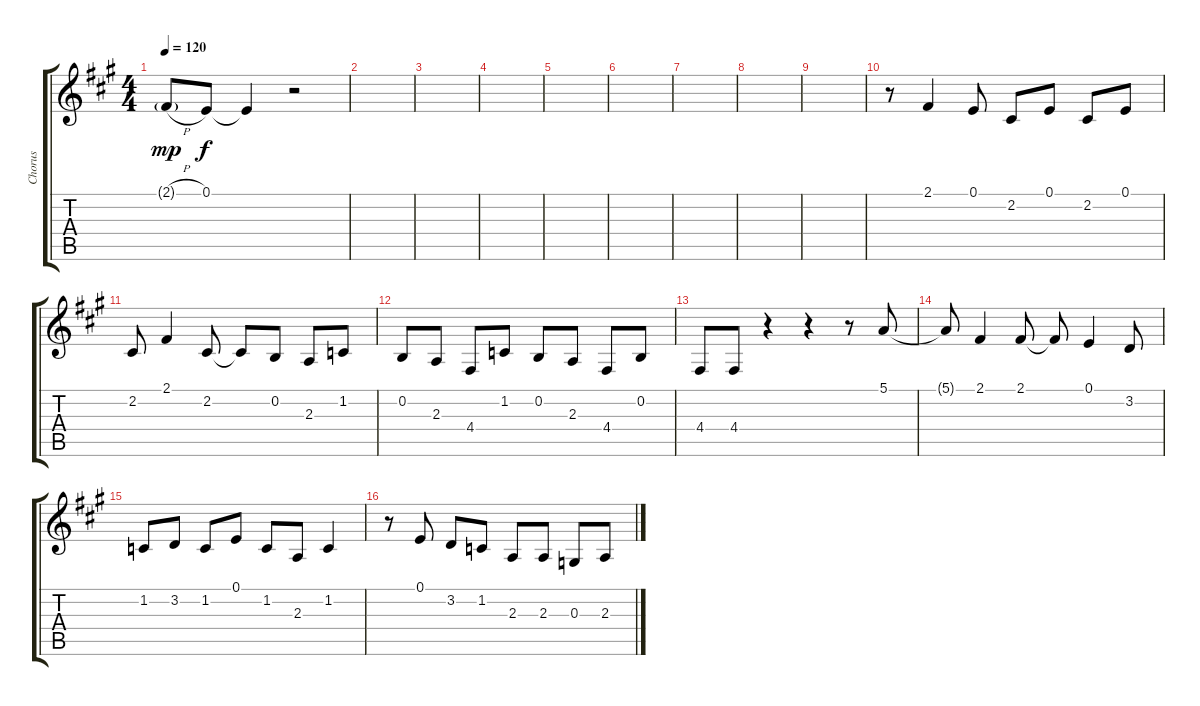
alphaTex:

\track ("Chorus" "Chorus") {instrument lead6voice}
\staff {score tabs}
\tuning (E4 B3 G3 D3 A2 E2) {hide}
\ts (4 4)
\tempo 120
\clef g2
\ks a
2.1{h g}.8{dy mp} 0.1.8{dy f} 0.1{t}.4 r.2 |
|
|
|
|
|
|
|
|
r.8 2.1.4 0.1.8 2.2.8 0.1.8 2.2.8 0.1.8 |
2.2.8 2.1.4 2.2.8 2.2{t}.8 0.2.8 2.3.8 1.2.8 |
0.2.8 2.3.8 4.4.8 1.2.8 0.2.8 2.3.8 4.4.8 0.2.8 |
4.4.8 4.4.8 r.4 r.4 r.8 5.1.8 |
5.1{t}.8 2.1.4 2.1.8 2.1{t}.8 0.1.4 3.2.8 |
1.2.8 3.2.8 1.2.8 0.1.8 1.2.8 2.3.8 1.2.4 |
r.8 0.1.8 3.2.8 1.2.8 2.3.8 2.3.8 0.3.8 2.3.8
